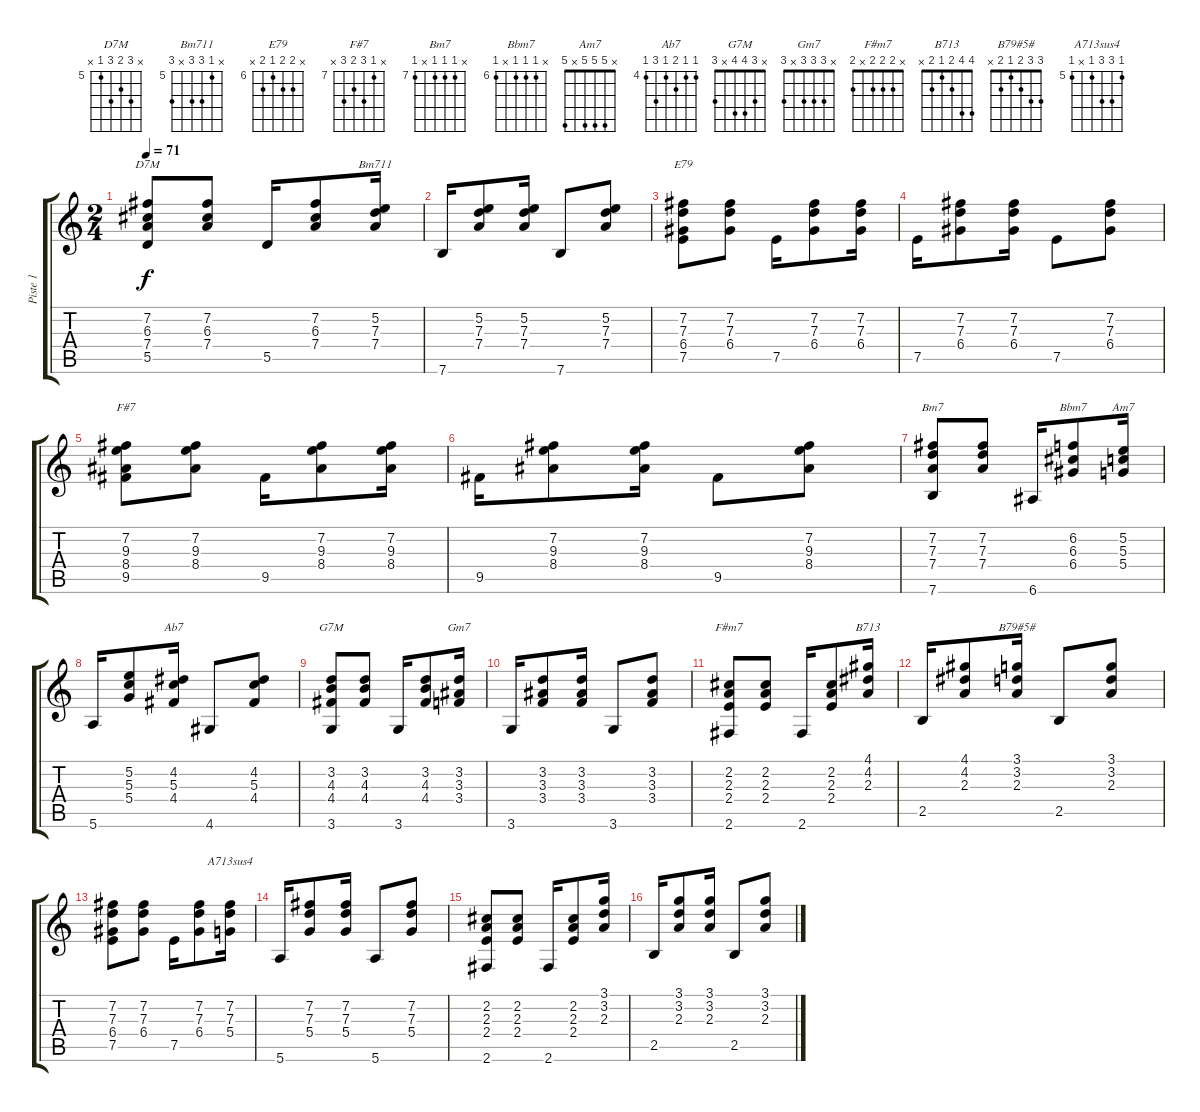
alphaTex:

\track ("Piste 1" "Piste 1") {instrument acousticguitarnylon}
\staff {score tabs}
\tuning (E4 B3 G3 D3 A2 E2) {hide}
\chord ("D7M" x 7 6 7 5 x) {firstfret 5}
\chord ("Bm711" x 5 7 7 x 7) {firstfret 5}
\chord ("E79" x 7 7 6 7 x) {firstfret 6}
\chord ("F#7" x 7 9 8 9 x) {firstfret 7}
\chord ("Bm7" x 7 7 7 x 7) {firstfret 7}
\chord ("Bbm7" x 6 6 6 x 6) {firstfret 6}
\chord ("Am7" x 5 5 5 x 5)
\chord ("Ab7" 4 4 5 4 6 4) {firstfret 4}
\chord ("G7M" x 3 4 4 x 3)
\chord ("Gm7" x 3 3 3 x 3)
\chord ("F#m7" x 2 2 2 x 2)
\chord ("B713" 4 4 2 1 2 x)
\chord ("B79#5#" 3 3 2 1 2 x)
\chord ("A713sus4" 5 7 7 5 x 5) {firstfret 5}
\ts (2 4)
\tempo 71
\clef g2
\ks c
(7.2 6.3 7.4 5.5).8{ch "D7M" dy f} (7.2 6.3 7.4).8 5.5.16 (7.2 6.3 7.4).8 (5.2 7.3 7.4).16{ch "Bm711"} |
7.6.16 (5.2 7.3 7.4).8 (5.2 7.3 7.4).16 7.6.8 (5.2 7.3 7.4).8 |
(7.2 7.3 6.4 7.5).8{ch "E79"} (7.2 7.3 6.4).8 7.5.16 (7.2 7.3 6.4).8 (7.2 7.3 6.4).16 |
7.5.16 (7.2 7.3 6.4).8 (7.2 7.3 6.4).16 7.5.8 (7.2 7.3 6.4).8 |
(7.2 9.3 8.4 9.5).8{ch "F#7"} (7.2 9.3 8.4).8 9.5.16 (7.2 9.3 8.4).8 (7.2 9.3 8.4).16 |
9.5.16 (7.2 9.3 8.4).8 (7.2 9.3 8.4).16 9.5.8 (7.2 9.3 8.4).8 |
(7.2 7.3 7.4 7.6).8{ch "Bm7"} (7.2 7.3 7.4).8 6.6.16 (6.2 6.3 6.4).8{ch "Bbm7"} (5.2 5.3 5.4).16{ch "Am7"} |
5.6.16 (5.2 5.3 5.4).8 (4.2 5.3 4.4).16{ch "Ab7"} 4.6.8 (4.2 5.3 4.4).8 |
(3.2 4.3 4.4 3.6).8{ch "G7M"} (3.2 4.3 4.4).8 3.6.16 (3.2 4.3 4.4).8 (3.2 3.3 3.4).16{ch "Gm7"} |
3.6.16 (3.2 3.3 3.4).8 (3.2 3.3 3.4).16 3.6.8 (3.2 3.3 3.4).8 |
(2.2 2.3 2.4 2.6).8{ch "F#m7"} (2.2 2.3 2.4).8 2.6.16 (2.2 2.3 2.4).8 (4.1 4.2 2.3).16{ch "B713"} |
2.5.16 (4.1 4.2 2.3).8 (3.1 3.2 2.3).16{ch "B79#5#"} 2.5.8 (3.1 3.2 2.3).8 |
(7.2 7.3 6.4 7.5).8 (7.2 7.3 6.4).8 7.5.16 (7.2 7.3 6.4).8 (7.2 7.3 5.4).16{ch "A713sus4"} |
5.6.16 (7.2 7.3 5.4).8 (7.2 7.3 5.4).16 5.6.8 (7.2 7.3 5.4).8 |
(2.2 2.3 2.4 2.6).8 (2.2 2.3 2.4).8 2.6.16 (2.2 2.3 2.4).8 (3.1 3.2 2.3).16 |
2.5.16 (3.1 3.2 2.3).8 (3.1 3.2 2.3).16 2.5.8 (3.1 3.2 2.3).8
